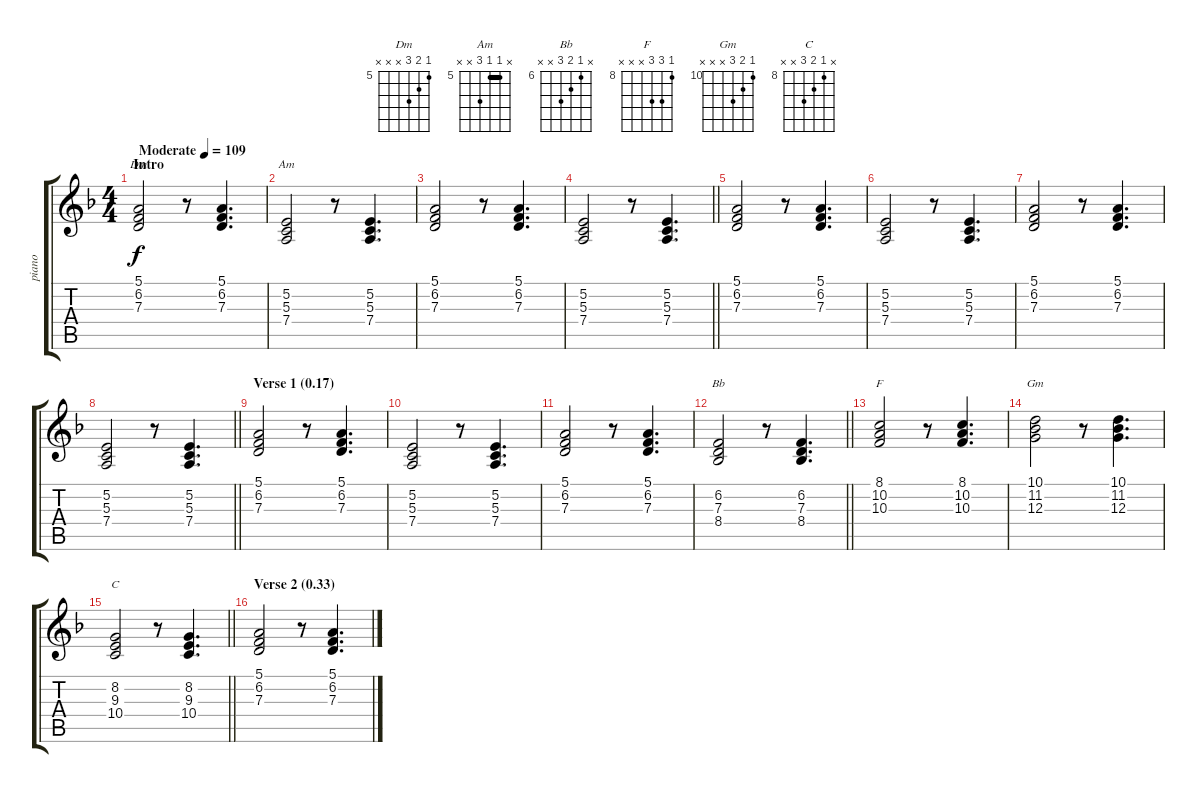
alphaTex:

\track ("piano" "piano") {instrument electricpiano1}
\staff {score tabs}
\tuning (E4 B3 G3 D3 A2 E2) {hide}
\chord ("Dm" 5 6 7 x x x) {firstfret 5}
\chord ("Am" x 5 5 7 x x) {firstfret 5 barre 5}
\chord ("Bb" x 6 7 8 x x) {firstfret 6}
\chord ("F" 8 10 10 x x x) {firstfret 8}
\chord ("Gm" 10 11 12 x x x) {firstfret 10}
\chord ("C" x 8 9 10 x x) {firstfret 8}
\ts (4 4)
\section ("" "Intro")
\tempo (109 "Moderate")
\clef g2
\ks f
(5.1 6.2 7.3).2{ch "Dm" dy f instrument electricpiano1} r.8 (5.1 6.2 7.3).4{d} |
(5.2 5.3 7.4).2{ch "Am"} r.8 (5.2 5.3 7.4).4{d} |
(5.1 6.2 7.3).2 r.8 (5.1 6.2 7.3).4{d} |
\barLineRight lightlight
(5.2 5.3 7.4).2 r.8 (5.2 5.3 7.4).4{d} |
(5.1 6.2 7.3).2 r.8 (5.1 6.2 7.3).4{d} |
(5.2 5.3 7.4).2 r.8 (5.2 5.3 7.4).4{d} |
(5.1 6.2 7.3).2 r.8 (5.1 6.2 7.3).4{d} |
\barLineRight lightlight
(5.2 5.3 7.4).2 r.8 (5.2 5.3 7.4).4{d} |
\section ("" "Verse 1 (0.17)")
(5.1 6.2 7.3).2 r.8 (5.1 6.2 7.3).4{d} |
(5.2 5.3 7.4).2 r.8 (5.2 5.3 7.4).4{d} |
(5.1 6.2 7.3).2 r.8 (5.1 6.2 7.3).4{d} |
\barLineRight lightlight
(6.2 7.3 8.4).2{ch "Bb"} r.8 (6.2 7.3 8.4).4{d} |
(8.1 10.2 10.3).2{ch "F"} r.8 (8.1 10.2 10.3).4{d} |
(10.1 11.2 12.3).2{ch "Gm"} r.8 (10.1 11.2 12.3).4{d} |
\barLineRight lightlight
(8.2 9.3 10.4).2{ch "C"} r.8 (8.2 9.3 10.4).4{d} |
\section ("" "Verse 2 (0.33)")
(5.1 6.2 7.3).2 r.8 (5.1 6.2 7.3).4{d}
